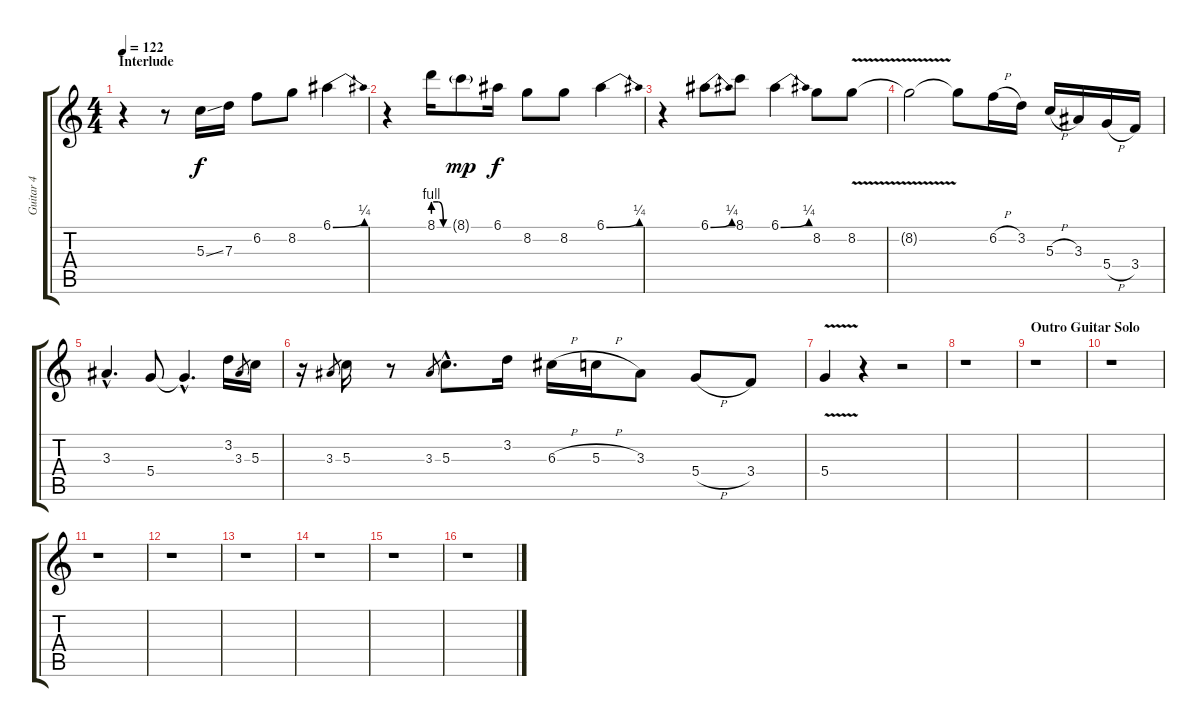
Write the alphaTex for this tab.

\track ("Guitar 4" "Guitar 4") {instrument distortionguitar}
\staff {score tabs}
\tuning (E4 B3 G3 D3 A2 E2) {hide}
\ts (4 4)
\section ("" "Interlude")
\tempo 122
\clef g2
\ks c
r.4{dy f} r.8 5.3{ss}.16 7.3.16 6.2.8 8.2.8 6.1{be (bend 0 0 60 1)}.4 |
r.4 8.1{be (custom 0 4 20 4 40 0 60 0)}.16 8.1{g}.8{dy mp} 6.1.16{dy f} 8.2.8 8.2.8 6.1{be (bend 0 0 60 1)}.4 |
r.4 6.1{be (bend 0 0 60 1)}.8 8.1.8 6.1{be (bend 0 0 60 1)}.4 8.2.8 8.2{v}.8 |
8.2{t}.2 8.2{t}.8 6.2{h}.16 3.2.16 5.3{h}.16 3.3.16 5.4{h}.16 3.4.16 |
3.3{hac}.4{d} 5.4.8 5.4{hac t}.4{d} 3.2.16 3.3.8{gr} 5.3.16 |
r.16 3.3.8{gr} 5.3.16 r.8 3.3.8{gr} 5.3{hac}.8{d} 3.2.16 6.3{h}.16 5.3{h}.16 3.3.8 5.4{h}.8 3.4.8 |
5.4{v}.4 r.4 r.2 |
r.1 |
\section ("" "Outro Guitar Solo")
r.1 |
r.1 |
r.1 |
r.1 |
r.1 |
r.1 |
r.1 |
r.1
